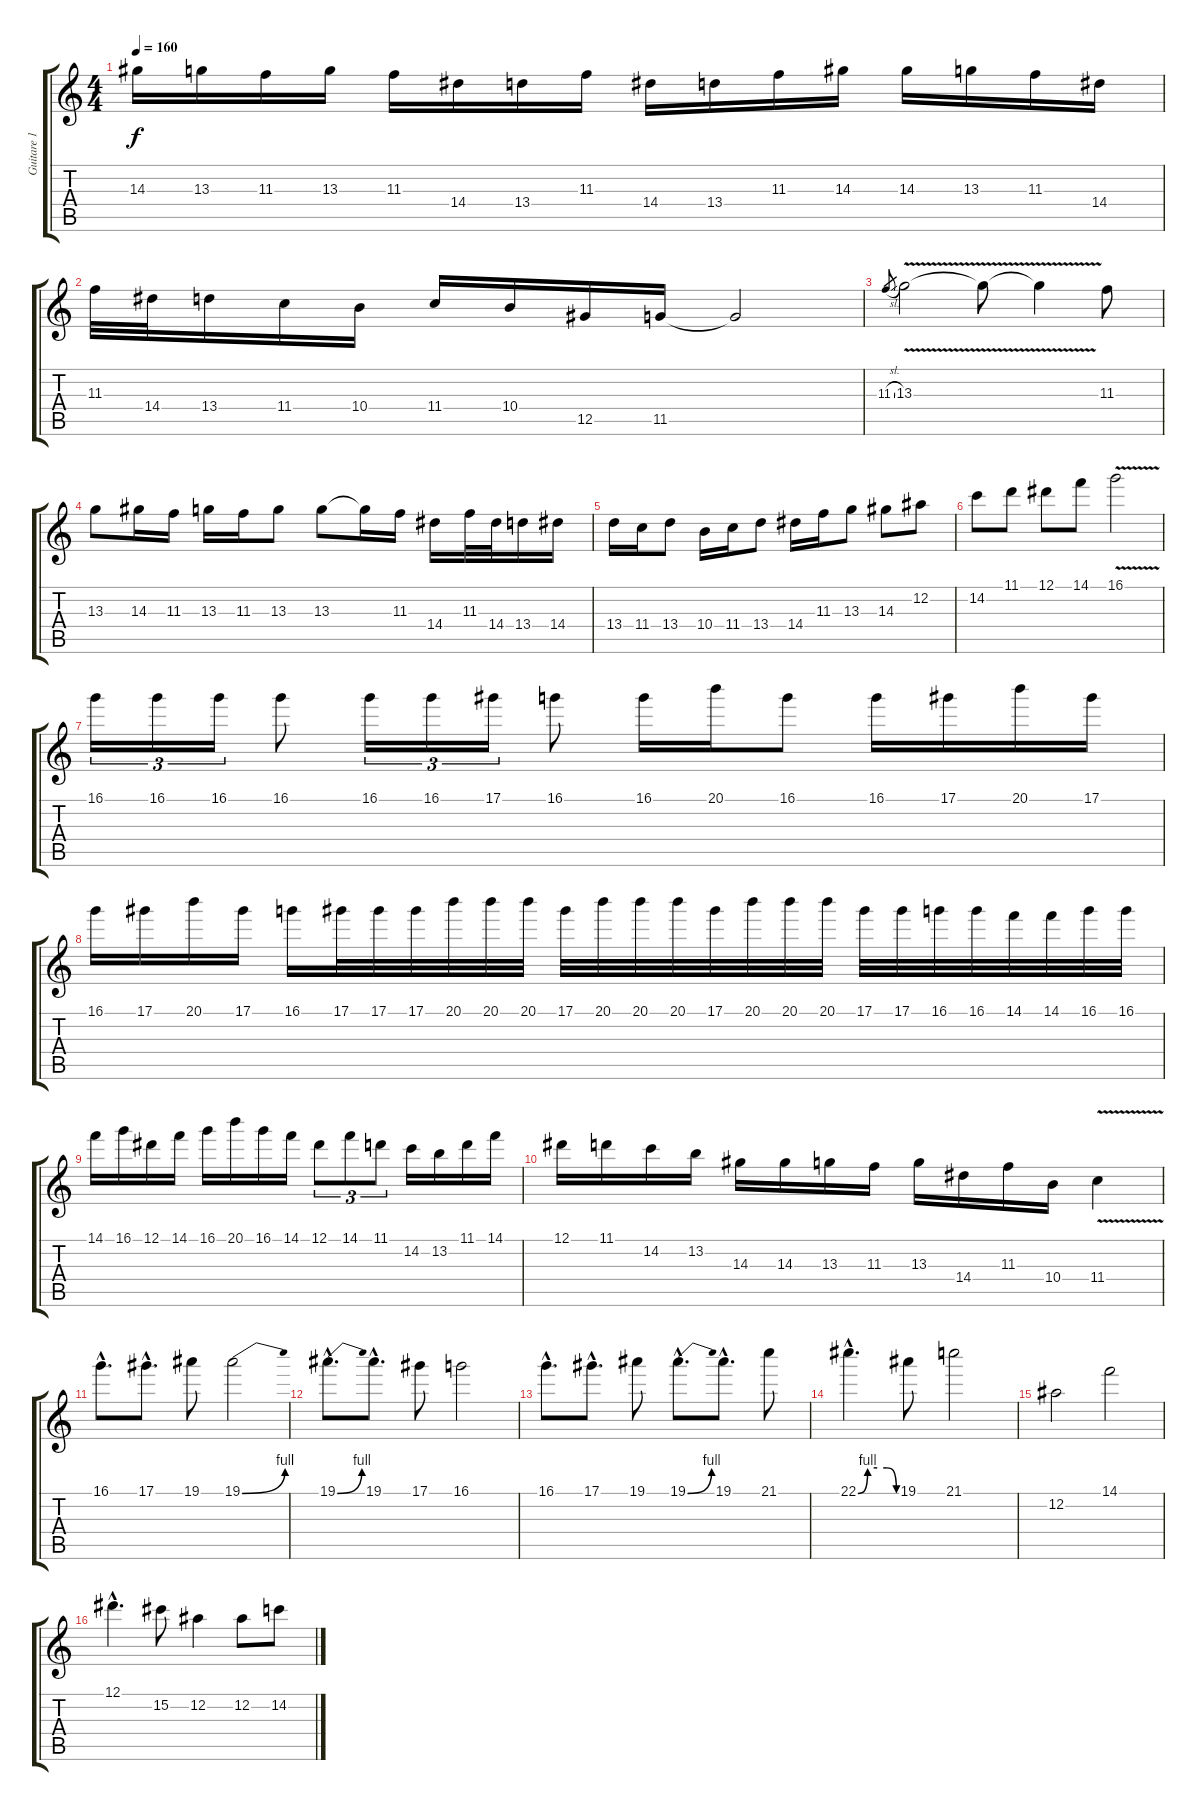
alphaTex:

\track ("Guitare 1" "Guitare 1") {instrument distortionguitar}
\staff {score tabs}
\tuning (Eb4 Bb3 Gb3 Db3 Ab2 Eb2) {hide}
\ts (4 4)
\tempo 160
\clef g2
\ks c
14.3.16{dy f} 13.3.16 11.3.16 13.3.16 11.3.16 14.4.16 13.4.16 11.3.16 14.4.16 13.4.16 11.3.16 14.3.16 14.3.16 13.3.16 11.3.16 14.4.16 |
11.3.32 14.4.32 13.4.16 11.4.16 10.4.16 11.4.16 10.4.16 12.5.16 11.5.16 11.5{t}.2 |
11.3{sl}.8{gr} 13.3{v}.2 13.3{v t}.8 13.3{t}.4 11.3.8 |
13.3.8 14.3.16 11.3.16 13.3.16 11.3.16 13.3.8 13.3.8 13.3{t}.16 11.3.16 14.4.16 11.3.32 14.4.32 13.4.16 14.4.16 |
13.4.16 11.4.16 13.4.8 10.4.16 11.4.16 13.4.8 14.4.16 11.3.16 13.3.8 14.3.8 12.2.8 |
14.2.8 11.1.8 12.1.8 14.1.8 16.1{v}.2 |
16.1.16{tu (3 2)} 16.1.16{tu (3 2)} 16.1.16{tu (3 2)} 16.1.8 16.1.16{tu (3 2)} 16.1.16{tu (3 2)} 17.1.16{tu (3 2)} 16.1.8 16.1.16 20.1.16 16.1.8 16.1.16 17.1.16 20.1.16 17.1.16 |
16.1.16 17.1.16 20.1.16 17.1.16 16.1.16 17.1.32 17.1.32 17.1.32 20.1.32 20.1.32 20.1.32 17.1.32 20.1.32 20.1.32 20.1.32 17.1.32 20.1.32 20.1.32 20.1.32 17.1.32 17.1.32 16.1.32 16.1.32 14.1.32 14.1.32 16.1.32 16.1.32 |
14.1.16 16.1.16 12.1.16 14.1.16 16.1.16 20.1.16 16.1.16 14.1.16 12.1.8{tu (3 2)} 14.1.8{tu (3 2)} 11.1.8{tu (3 2)} 14.2.16 13.2.16 11.1.16 14.1.16 |
12.1.16 11.1.16 14.2.16 13.2.16 14.3.16 14.3.16 13.3.16 11.3.16 13.3.16 14.4.16 11.3.16 10.4.16 11.4{v}.4 |
16.1{hac}.8{d} 17.1{hac}.8{d} 19.1.8 19.1{be (bend 0 0 60 4)}.2 |
19.1{be (bend 0 0 60 4) hac}.8{d} 19.1{hac}.8{d} 17.1.8 16.1.2 |
16.1{hac}.8{d} 17.1{hac}.8{d} 19.1.8 19.1{be (bend 0 0 60 4) hac}.8{d} 19.1{hac}.8{d} 21.1.8 |
22.1{be (custom 0 0 15 4 30 4 45 4 60 0) hac}.4{d} 19.1.8 21.1.2 |
12.2.2 14.1.2 |
12.1{hac}.4{d} 15.2.8 12.2.4 12.2.8 14.2.8
